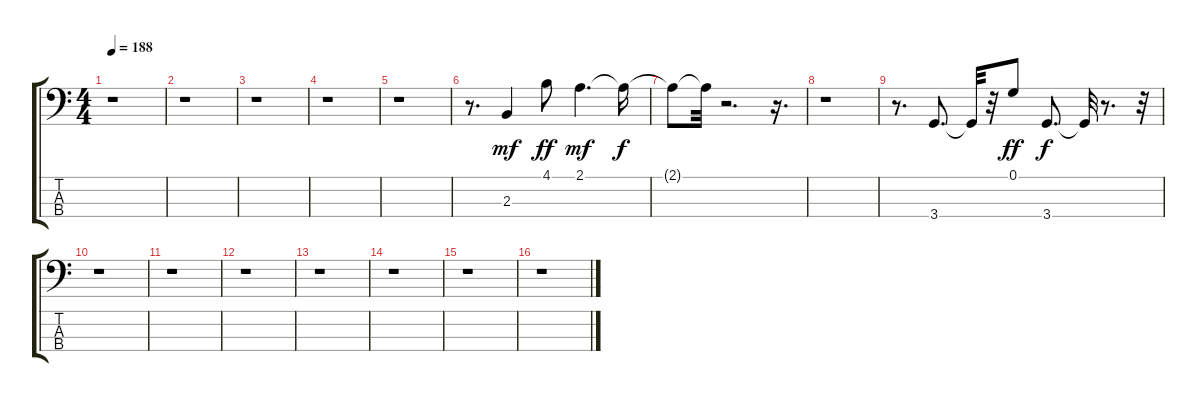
\track "" {instrument slapbass2}
\staff {score tabs}
\tuning (G2 D2 A1 E1) {hide}
\ts (4 4)
\tempo 188
\clef f4
\ks c
r.1{dy f} |
r.1 |
r.1 |
r.1 |
r.1 |
r.8{d} 2.3.4{dy mf} 4.1.8{dy ff} 2.1.4{d dy mf} 2.1{t}.16{dy f} |
2.1{t}.8 2.1{t}.32 r.2{d} r.16{d} |
r.1 |
r.8{d} 3.4.8{d} 3.4{t}.32 r.32 0.1.8{dy ff} 3.4.8{d dy f} 3.4{t}.32 r.8{d} r.32 |
r.1 |
r.1 |
r.1 |
r.1 |
r.1 |
r.1 |
r.1
